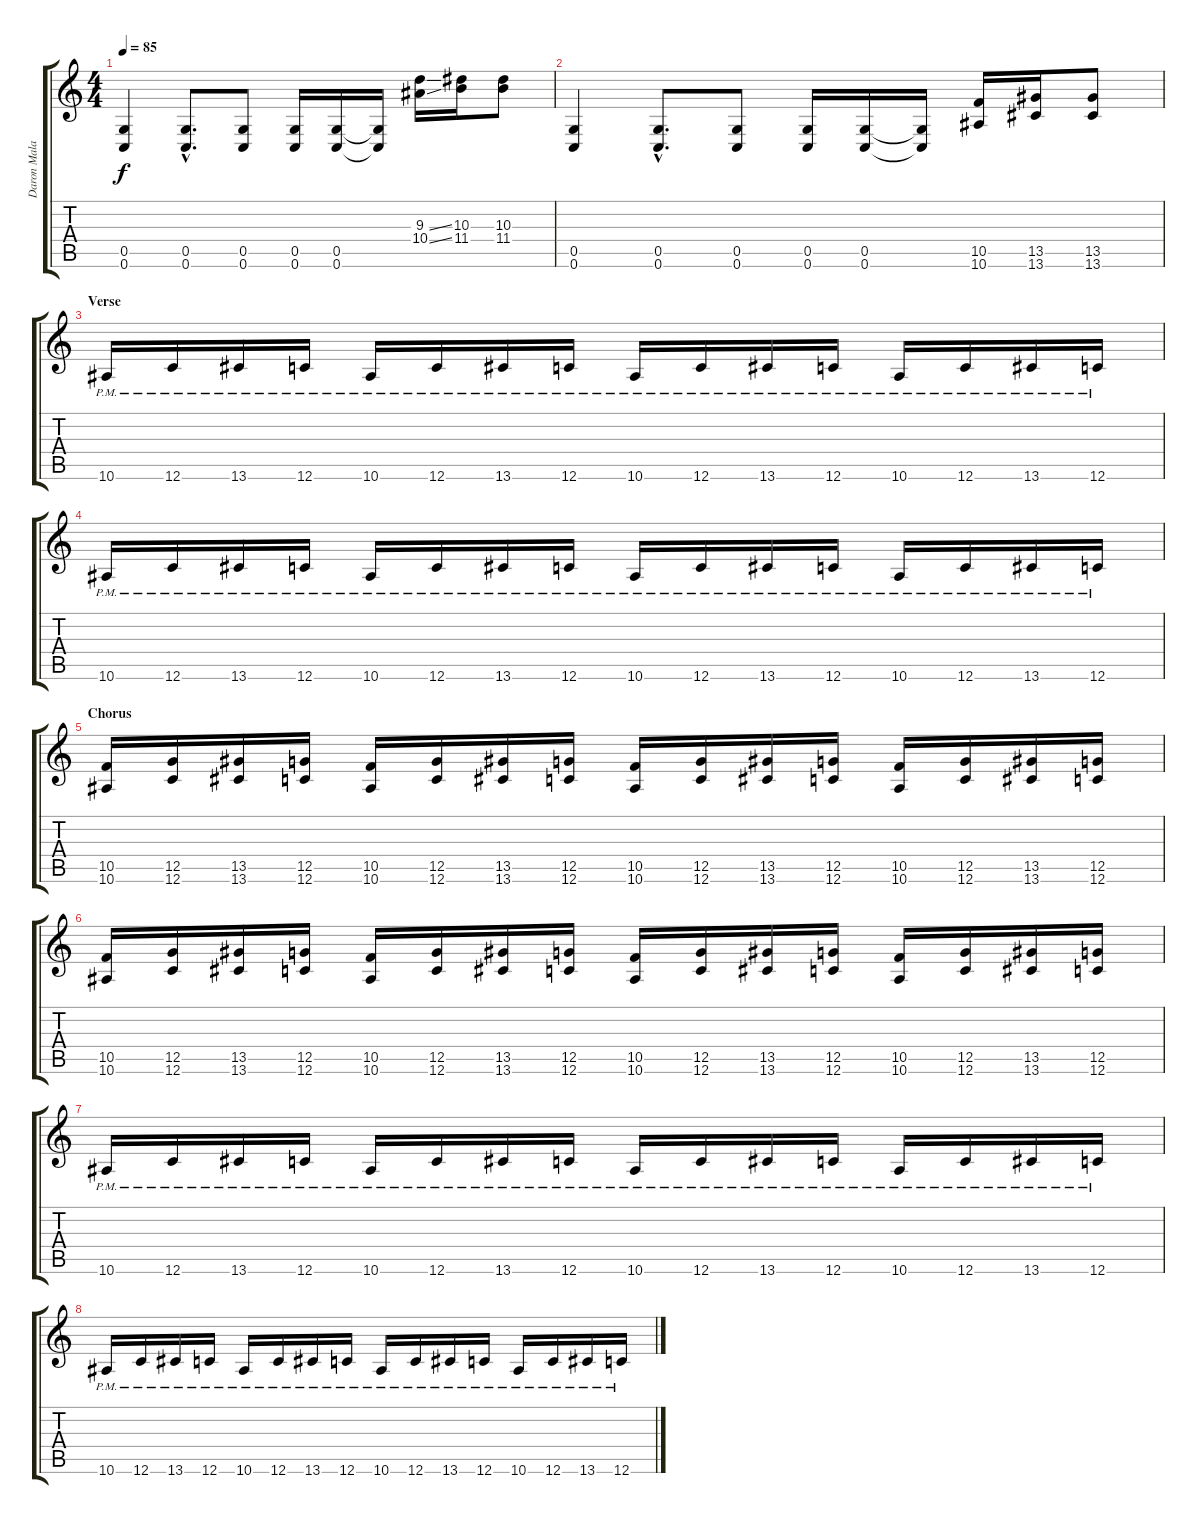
\track ("Daron Malakian" "Daron Mala") {instrument overdrivenguitar}
\staff {score tabs}
\tuning (D4 A3 F3 C3 G2 C2) {hide}
\ts (4 4)
\tempo 85
\clef g2
\ks c
(0.5 0.6).4{dy f} (0.5{hac} 0.6{hac}).8{d} (0.5 0.6).8 (0.5 0.6).16 (0.5 0.6).16 (0.5{t} 0.6{t}).16 (9.3{ss} 10.4{ss}).16 (10.3 11.4).16 (10.3 11.4).8 |
(0.5 0.6).4 (0.5{hac} 0.6{hac}).8{d} (0.5 0.6).8 (0.5 0.6).16 (0.5 0.6).16 (0.5{t} 0.6{t}).16 (10.5 10.6).16 (13.5 13.6).16 (13.5 13.6).8 |
\section ("" "Verse")
10.6{pm}.16 12.6{pm}.16 13.6{pm}.16 12.6{pm}.16 10.6{pm}.16 12.6{pm}.16 13.6{pm}.16 12.6{pm}.16 10.6{pm}.16 12.6{pm}.16 13.6{pm}.16 12.6{pm}.16 10.6{pm}.16 12.6{pm}.16 13.6{pm}.16 12.6{pm}.16 |
10.6{pm}.16 12.6{pm}.16 13.6{pm}.16 12.6{pm}.16 10.6{pm}.16 12.6{pm}.16 13.6{pm}.16 12.6{pm}.16 10.6{pm}.16 12.6{pm}.16 13.6{pm}.16 12.6{pm}.16 10.6{pm}.16 12.6{pm}.16 13.6{pm}.16 12.6{pm}.16 |
\section ("" "Chorus")
(10.5 10.6).16 (12.5 12.6).16 (13.5 13.6).16 (12.5 12.6).16 (10.5 10.6).16 (12.5 12.6).16 (13.5 13.6).16 (12.5 12.6).16 (10.5 10.6).16 (12.5 12.6).16 (13.5 13.6).16 (12.5 12.6).16 (10.5 10.6).16 (12.5 12.6).16 (13.5 13.6).16 (12.5 12.6).16 |
(10.5 10.6).16 (12.5 12.6).16 (13.5 13.6).16 (12.5 12.6).16 (10.5 10.6).16 (12.5 12.6).16 (13.5 13.6).16 (12.5 12.6).16 (10.5 10.6).16 (12.5 12.6).16 (13.5 13.6).16 (12.5 12.6).16 (10.5 10.6).16 (12.5 12.6).16 (13.5 13.6).16 (12.5 12.6).16 |
10.6{pm}.16 12.6{pm}.16 13.6{pm}.16 12.6{pm}.16 10.6{pm}.16 12.6{pm}.16 13.6{pm}.16 12.6{pm}.16 10.6{pm}.16 12.6{pm}.16 13.6{pm}.16 12.6{pm}.16 10.6{pm}.16 12.6{pm}.16 13.6{pm}.16 12.6{pm}.16 |
10.6{pm}.16 12.6{pm}.16 13.6{pm}.16 12.6{pm}.16 10.6{pm}.16 12.6{pm}.16 13.6{pm}.16 12.6{pm}.16 10.6{pm}.16 12.6{pm}.16 13.6{pm}.16 12.6{pm}.16 10.6{pm}.16 12.6{pm}.16 13.6{pm}.16 12.6{pm}.16
